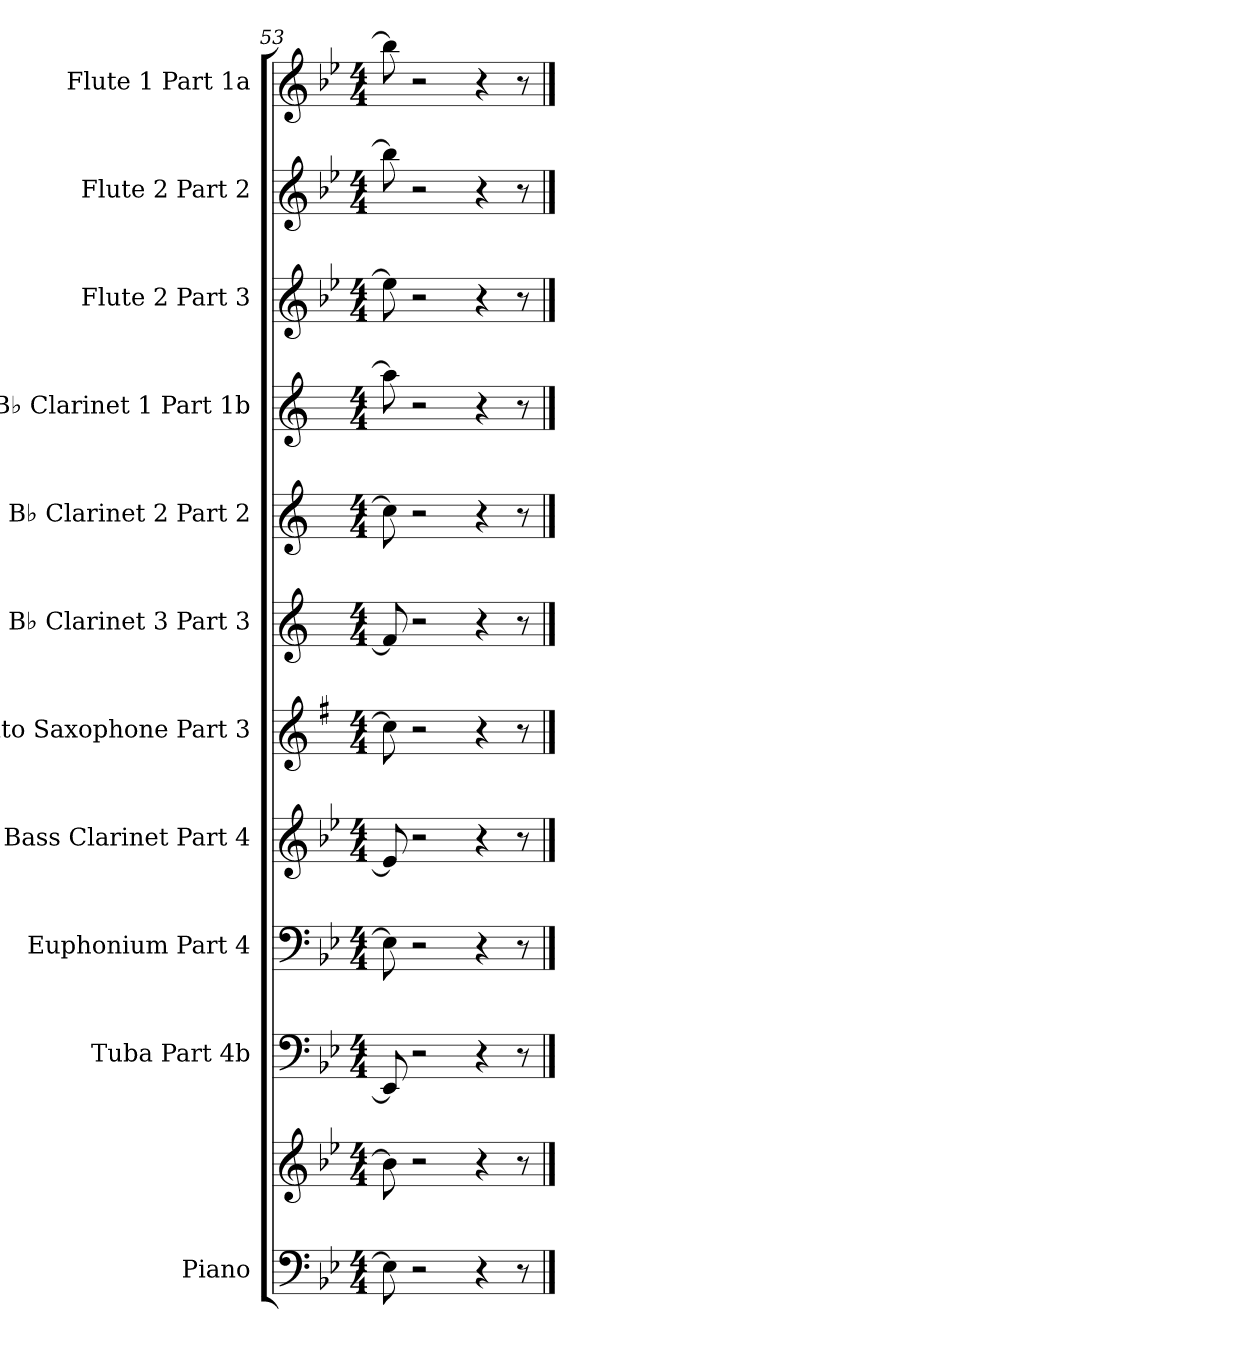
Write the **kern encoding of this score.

**kern	**kern	**kern	**kern	**kern	**kern	**kern	**kern	**kern	**kern	**kern	**kern
*part11	*part11	*part10	*part9	*part8	*part7	*part6	*part5	*part4	*part3	*part2	*part1
*staff12	*staff11	*staff10	*staff9	*staff8	*staff7	*staff6	*staff5	*staff4	*staff3	*staff2	*staff1
*I"Piano	*	*I"Tuba Part 4b	*I"Euphonium Part 4	*I"Bass Clarinet Part 4	*I"Alto Saxophone Part 3	*I"B♭ Clarinet 3 Part 3	*I"B♭ Clarinet 2 Part 2	*I"B♭ Clarinet 1 Part 1b	*I"Flute 2 Part 3	*I"Flute 2 Part 2	*I"Flute 1 Part 1a
*I'Pno.	*	*I'Tba. Part 4b	*I'Euph. Part 4	*I'Bass Cl. Part 4	*I'A. Sax. Part 3	*I'B♭ Cl. 3 Part 3	*I'B♭ Cl. 2 Part 2	*I'B♭ Cl. 1 Part 1b	*I'Fl. 2 Part 3	*I'Fl. 2 Part 2	*I'Fl. 1 Part 1a
*clefF4	*clefG2	*clefF4	*clefF4	*clefG2	*clefG2	*clefG2	*clefG2	*clefG2	*clefG2	*clefG2	*clefG2
*	*	*	*	*ITrd8c14	*ITrd5c9	*ITrd1c2	*ITrd1c2	*ITrd1c2	*	*	*
*k[b-e-]	*k[b-e-]	*k[b-e-]	*k[b-e-]	*k[b-e-]	*k[b-e-]	*k[b-e-]	*k[b-e-]	*k[b-e-]	*k[b-e-]	*k[b-e-]	*k[b-e-]
*M4/4	*M4/4	*M4/4	*M4/4	*M4/4	*M4/4	*M4/4	*M4/4	*M4/4	*M4/4	*M4/4	*M4/4
=53	=53	=53	=53	=53	=53	=53	=53	=53	=53	=53	=53
8E-\]	8b-\]	8EE-/]	8E-\]	8E-/]	8e-\]	8e-/]	8b-\]	8gg\]	8ee-\]	8bb-\]	8bb-\]
2r	2r	2r	2r	2r	2r	2r	2r	2r	2r	2r	2r
4r	4r	4r	4r	4r	4r	4r	4r	4r	4r	4r	4r
8r	8r	8r	8r	8r	8r	8r	8r	8r	8r	8r	8r
==	==	==	==	==	==	==	==	==	==	==	==
*-	*-	*-	*-	*-	*-	*-	*-	*-	*-	*-	*-
